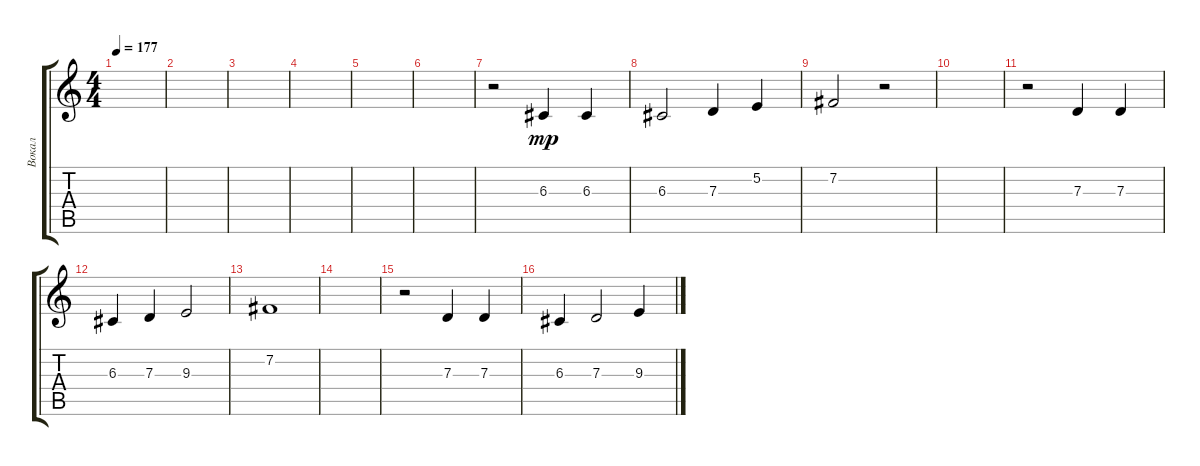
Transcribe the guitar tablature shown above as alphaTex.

\track ("Вокал" "Вокал") {instrument cello}
\staff {score tabs}
\tuning (E4 B3 G3 D3 A2 E2) {hide}
\ts (4 4)
\tempo 177
\clef g2
\ks c
|
|
|
|
|
|
r.2 6.3.4{dy mp} 6.3.4 |
6.3.2 7.3.4 5.2.4 |
7.2.2 r.2 |
|
r.2 7.3.4 7.3.4 |
6.3.4 7.3.4 9.3.2 |
7.2.1 |
|
r.2 7.3.4 7.3.4 |
6.3.4 7.3.2 9.3.4
